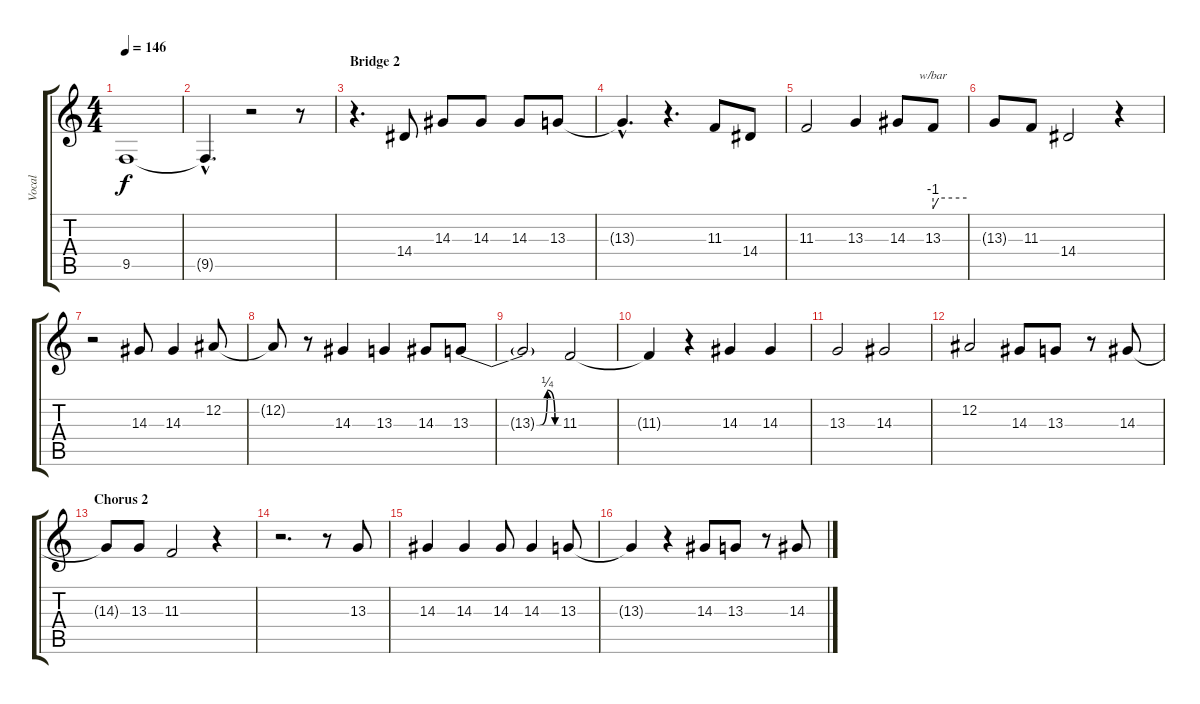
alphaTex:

\track ("Vocal" "Vocal") {instrument viola}
\staff {score tabs}
\tuning (Eb4 Bb3 Gb3 Db3 Ab2 Eb2) {hide}
\ts (4 4)
\tempo 146
\clef g2
\ks c
9.5.1{dy f} |
9.5{hac t}.4{d} r.2 r.8 |
\section ("" "Bridge 2")
r.4{d} 14.4.8 14.3.8 14.3.8 14.3.8 13.3.8 |
13.3{hac t}.4{d} r.4{d} 11.3.8 14.4.8 |
11.3.2 13.3.4 14.3.8 13.3.8{tbe (custom default 0 -4 10 0 60 0)} |
13.3{t}.8 11.3.8 14.4.2 r.4 |
r.2 14.3.8 14.3.4 12.2.8 |
12.2{t}.8 r.8 14.3.4 13.3.4 14.3.8 13.3{be (custom 0 0 45 0 50 1 55 0 60 0)}.8 |
13.3{t}.2 11.3.2 |
11.3{t}.4 r.4 14.3.4 14.3.4 |
13.3.2 14.3.2 |
12.2.2 14.3.8 13.3.8 r.8 14.3.8 |
\section ("" "Chorus 2")
14.3{t}.8 13.3.8 11.3.2 r.4 |
r.2{d} r.8 13.3.8 |
14.3.4 14.3.4 14.3.8 14.3.4 13.3.8 |
13.3{t}.4 r.4 14.3.8 13.3.8 r.8 14.3.8
